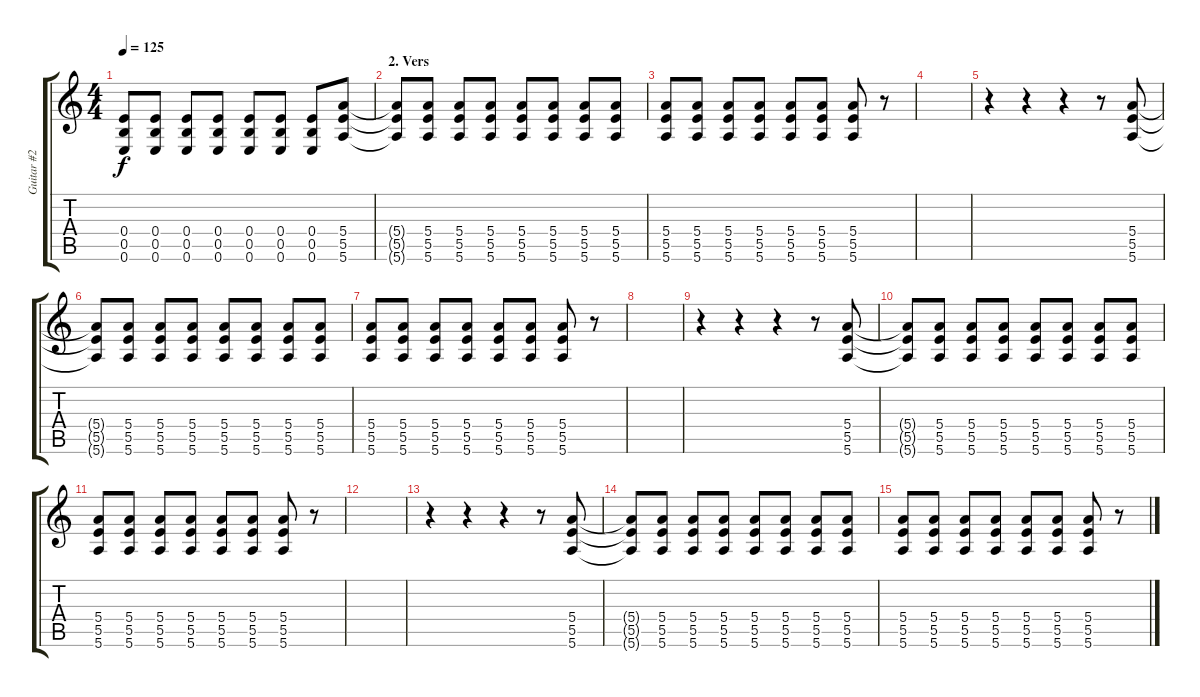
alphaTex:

\track ("Guitar #2 - Teit" "Guitar #2 ") {instrument overdrivenguitar}
\staff {score tabs}
\tuning (E4 B3 G3 E3 B2 E2) {hide}
\ts (4 4)
\tempo 125
\clef g2
\ks c
(0.4 0.5 0.6).8{dy f} (0.4 0.5 0.6).8 (0.4 0.5 0.6).8 (0.4 0.5 0.6).8 (0.4 0.5 0.6).8 (0.4 0.5 0.6).8 (0.4 0.5 0.6).8 (5.4 5.5 5.6).8 |
\section ("" "2. Vers")
(5.4{t} 5.5{t} 5.6{t}).8 (5.4 5.5 5.6).8 (5.4 5.5 5.6).8 (5.4 5.5 5.6).8 (5.4 5.5 5.6).8 (5.4 5.5 5.6).8 (5.4 5.5 5.6).8 (5.4 5.5 5.6).8 |
(5.4 5.5 5.6).8 (5.4 5.5 5.6).8 (5.4 5.5 5.6).8 (5.4 5.5 5.6).8 (5.4 5.5 5.6).8 (5.4 5.5 5.6).8 (5.4 5.5 5.6).8 r.8 |
|
r.4 r.4 r.4 r.8 (5.4 5.5 5.6).8 |
(5.4{t} 5.5{t} 5.6{t}).8 (5.4 5.5 5.6).8 (5.4 5.5 5.6).8 (5.4 5.5 5.6).8 (5.4 5.5 5.6).8 (5.4 5.5 5.6).8 (5.4 5.5 5.6).8 (5.4 5.5 5.6).8 |
(5.4 5.5 5.6).8 (5.4 5.5 5.6).8 (5.4 5.5 5.6).8 (5.4 5.5 5.6).8 (5.4 5.5 5.6).8 (5.4 5.5 5.6).8 (5.4 5.5 5.6).8 r.8 |
|
r.4 r.4 r.4 r.8 (5.4 5.5 5.6).8 |
(5.4{t} 5.5{t} 5.6{t}).8 (5.4 5.5 5.6).8 (5.4 5.5 5.6).8 (5.4 5.5 5.6).8 (5.4 5.5 5.6).8 (5.4 5.5 5.6).8 (5.4 5.5 5.6).8 (5.4 5.5 5.6).8 |
(5.4 5.5 5.6).8 (5.4 5.5 5.6).8 (5.4 5.5 5.6).8 (5.4 5.5 5.6).8 (5.4 5.5 5.6).8 (5.4 5.5 5.6).8 (5.4 5.5 5.6).8 r.8 |
|
r.4 r.4 r.4 r.8 (5.4 5.5 5.6).8 |
(5.4{t} 5.5{t} 5.6{t}).8 (5.4 5.5 5.6).8 (5.4 5.5 5.6).8 (5.4 5.5 5.6).8 (5.4 5.5 5.6).8 (5.4 5.5 5.6).8 (5.4 5.5 5.6).8 (5.4 5.5 5.6).8 |
(5.4 5.5 5.6).8 (5.4 5.5 5.6).8 (5.4 5.5 5.6).8 (5.4 5.5 5.6).8 (5.4 5.5 5.6).8 (5.4 5.5 5.6).8 (5.4 5.5 5.6).8 r.8
